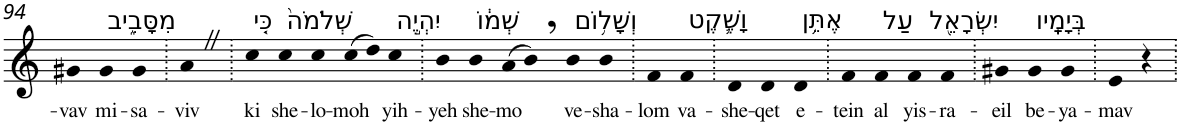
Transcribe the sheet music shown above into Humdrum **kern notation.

**kern	**text
*part1	*part1
*staff1	*staff1
*I"Piano	*
*I'Pno	*
!!LO:PB:g=z
*clefG2	*
*k[]	*
=94	=94
!	!LO:LY:b
4g#X	-vav
!LO:TX:a:t=מִסָּבִ֑יב	!
!	!LO:LY:b
4g#	mi-
!	!LO:LY:b
4g#	-sa-
=95.	=95.
!	!LO:LY:b
4aZ	-viv
=96.	=96.
!LO:TX:a:t=כִּ֤י	!
!	!LO:LY:b
4cc	ki
!LO:TX:a:t=שְׁלֹמֹה֙	!
!	!LO:LY:b
4cc	she-
!	!LO:LY:b
4cc	-lo-
!	!LO:LY:b
(>8cc	-moh
8dd)	.
!LO:TX:a:t=יִהְיֶ֣ה	!
!	!LO:LY:b
4cc	yih-
=97.	=97.
!	!LO:LY:b
4b	-yeh
!LO:TX:a:t=שְׁמ֔וֹ	!
!	!LO:LY:b
4b	she-
!	!LO:LY:b
(>8a	-mo
8b,)	.
!LO:TX:a:t=וְשָׁל֥וֹם	!
!	!LO:LY:b
4b	ve-
!	!LO:LY:b
4b	-sha-
=98.	=98.
!	!LO:LY:b
4f	-lom
!LO:TX:a:t=וָשֶׁ֛קֶט	!
!	!LO:LY:b
4f	va-
=99.	=99.
!	!LO:LY:b
4d	-she-
!	!LO:LY:b
4d	-qet
!LO:TX:a:t=אֶתֵּ֥ן	!
!	!LO:LY:b
4d	e-
=100.	=100.
!	!LO:LY:b
4f	-tein
!LO:TX:a:t=עַל	!
!	!LO:LY:b
4f	al
!LO:TX:a:t=יִשְׂרָאֵ֖ל	!
!	!LO:LY:b
4f	yis-
!	!LO:LY:b
4f	-ra-
=101.	=101.
!	!LO:LY:b
4g#X	-eil
!LO:TX:a:t=בְּיָמָֽיו	!
!	!LO:LY:b
4g#	be-
!	!LO:LY:b
4g#	-ya-
=102.	=102.
!	!LO:LY:b
4e	-mav
4r	.
=.	=.
*-	*-
